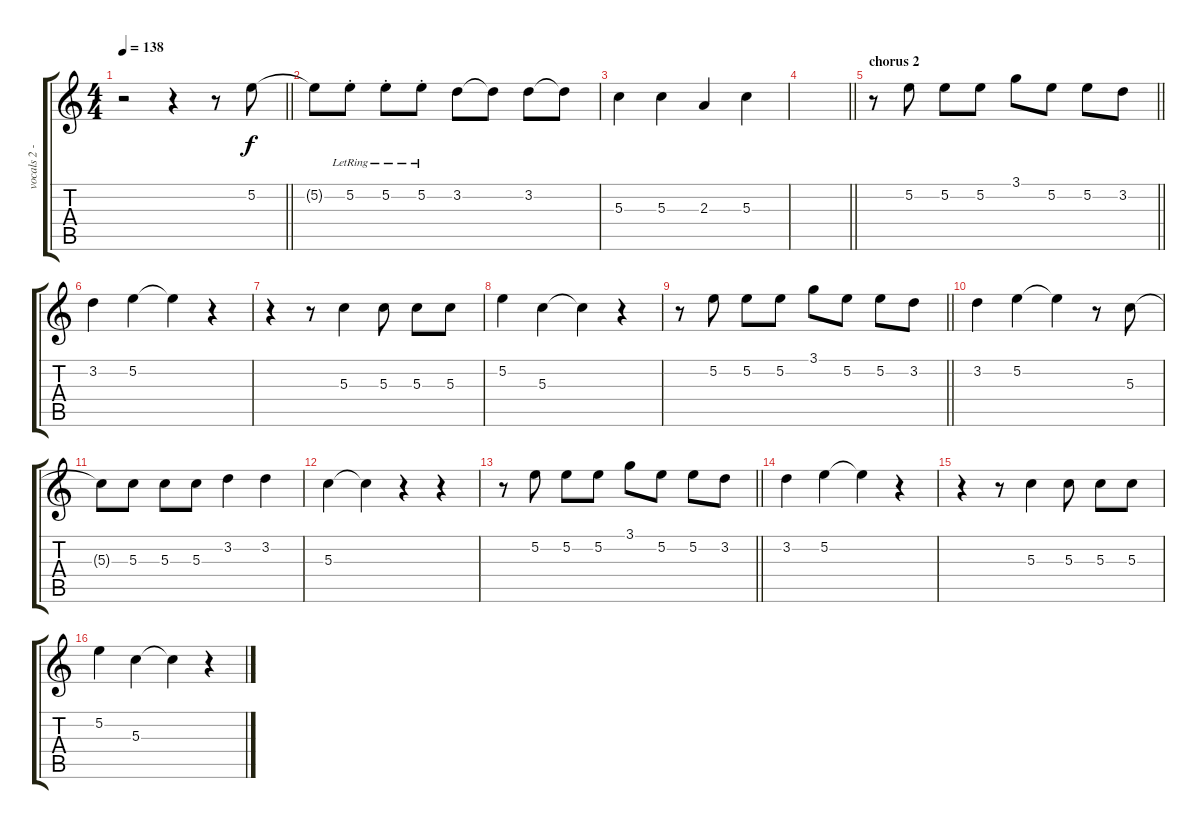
\track ("vocals 2 - female" "vocals 2 -") {instrument acousticguitarsteel}
\staff {score tabs}
\tuning (E4 B3 G3 D3 A2 E2) {hide}
\ts (4 4)
\tempo 138
\clef g2
\barLineRight lightlight
\ks c
r.2{dy f} r.4 r.8 5.2.8 |
5.2{t}.8 5.2{st lr}.8 5.2{st lr}.8 5.2{st lr}.8 3.2.8 3.2{t}.8 3.2.8 3.2{t}.8 |
5.3.4 5.3.4 2.3.4 5.3.4 |
\barLineRight lightlight
|
\section ("" "chorus 2")
\barLineRight lightlight
r.8 5.2.8 5.2.8 5.2.8 3.1.8 5.2.8 5.2.8 3.2.8 |
3.2.4 5.2.4 5.2{t}.4 r.4 |
r.4 r.8 5.3.4 5.3.8 5.3.8 5.3.8 |
5.2.4 5.3.4 5.3{t}.4 r.4 |
\barLineRight lightlight
r.8 5.2.8 5.2.8 5.2.8 3.1.8 5.2.8 5.2.8 3.2.8 |
3.2.4 5.2.4 5.2{t}.4 r.8 5.3.8 |
5.3{t}.8 5.3.8 5.3.8 5.3.8 3.2.4 3.2.4 |
5.3.4 5.3{t}.4 r.4 r.4 |
\barLineRight lightlight
r.8 5.2.8 5.2.8 5.2.8 3.1.8 5.2.8 5.2.8 3.2.8 |
3.2.4 5.2.4 5.2{t}.4 r.4 |
r.4 r.8 5.3.4 5.3.8 5.3.8 5.3.8 |
5.2.4 5.3.4 5.3{t}.4 r.4
